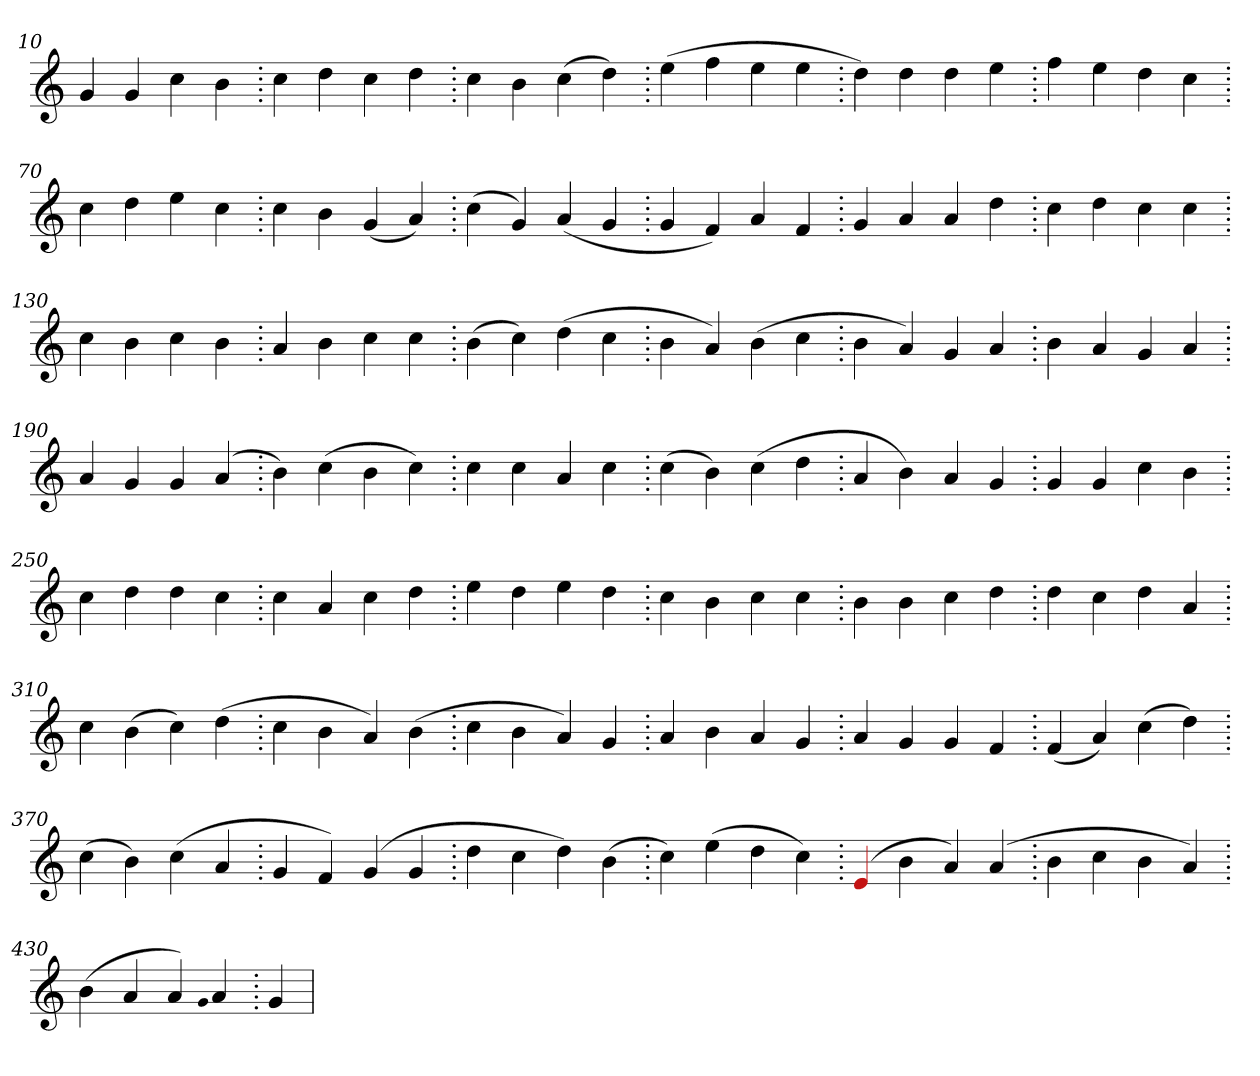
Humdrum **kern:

**kern
*part1
*staff1
*clefG2
=10.
4g
4g
4cc
4b
=20.
4cc
4dd
4cc
4dd
=30.
4cc
4b
(>4cc
4dd)
=40.
(>4ee
4ff
4ee
4ee
=50.
4dd)
4dd
4dd
4ee
=60.
4ff
4ee
4dd
4cc
=70.
4cc
4dd
4ee
4cc
=80.
4cc
4b
(>4g
4a)
=90.
(>4cc
4g)
(>4a
4g
=100.
4g
4f)
4a
4f
=110.
4g
4a
4a
4dd
=120.
4cc
4dd
4cc
4cc
=130.
4cc
4b
4cc
4b
=140.
4a
4b
4cc
4cc
=150.
(>4b
4cc)
(>4dd
4cc
=160.
4b
4a)
(>4b
4cc
=170.
4b
4a)
4g
4a
=180.
4b
4a
4g
4a
=190.
4a
4g
4g
(>4a
=200.
4b)
(>4cc
4b
4cc)
=210.
4cc
4cc
4a
4cc
=220.
(>4cc
4b)
(>4cc
4dd
=230.
4a
4b)
4a
4g
=240.
4g
4g
4cc
4b
=250.
4cc
4dd
4dd
4cc
=260.
4cc
4a
4cc
4dd
=270.
4ee
4dd
4ee
4dd
=280.
4cc
4b
4cc
4cc
=290.
4b
4b
4cc
4dd
=300.
4dd
4cc
4dd
4a
=310.
4cc
(>4b
4cc)
(>4dd
=320.
4cc
4b
4a)
(>4b
=330.
4cc
4b
4a)
4g
=340.
4a
4b
4a
4g
=350.
4a
4g
4g
4f
=360.
(>4f
4a)
(>4cc
4dd)
=370.
(>4cc
4b)
(>4cc
4a
=380.
4g
4f)
(>4g
4g
=390.
4dd
4cc
4dd)
(>4b
=400.
4cc)
(>4ee
4dd
4cc)
=410.
(>4Re
4b
4a)
(>4a
=420.
4b
4cc
4b
4a)
=430.
(>4b
4a
4a)
qqg
4a
=440.
4g
=
*-
